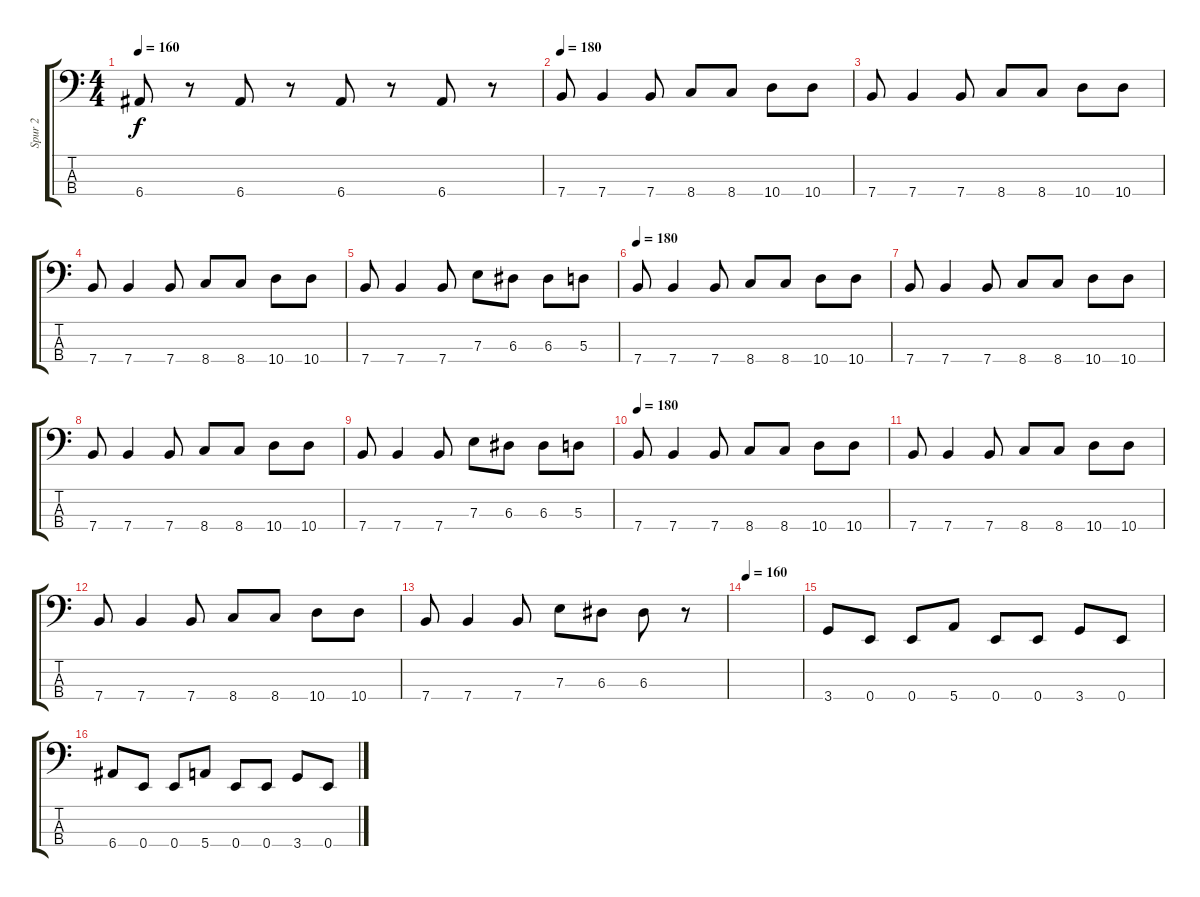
\track ("Spur 2" "Spur 2") {instrument slapbass2}
\staff {score tabs}
\tuning (G2 D2 A1 E1) {hide}
\ts (4 4)
\tempo 160
\clef f4
\ks c
6.4.8{dy f} r.8 6.4.8 r.8 6.4.8 r.8 6.4.8 r.8 |
\tempo 180
7.4.8 7.4.4 7.4.8 8.4.8 8.4.8 10.4.8 10.4.8 |
7.4.8 7.4.4 7.4.8 8.4.8 8.4.8 10.4.8 10.4.8 |
7.4.8 7.4.4 7.4.8 8.4.8 8.4.8 10.4.8 10.4.8 |
7.4.8 7.4.4 7.4.8 7.3.8 6.3.8 6.3.8 5.3.8 |
\tempo 180
7.4.8 7.4.4 7.4.8 8.4.8 8.4.8 10.4.8 10.4.8 |
7.4.8 7.4.4 7.4.8 8.4.8 8.4.8 10.4.8 10.4.8 |
7.4.8 7.4.4 7.4.8 8.4.8 8.4.8 10.4.8 10.4.8 |
7.4.8 7.4.4 7.4.8 7.3.8 6.3.8 6.3.8 5.3.8 |
\tempo 180
7.4.8 7.4.4 7.4.8 8.4.8 8.4.8 10.4.8 10.4.8 |
7.4.8 7.4.4 7.4.8 8.4.8 8.4.8 10.4.8 10.4.8 |
7.4.8 7.4.4 7.4.8 8.4.8 8.4.8 10.4.8 10.4.8 |
7.4.8 7.4.4 7.4.8 7.3.8 6.3.8 6.3.8 r.8 |
\tempo 160
|
3.4.8 0.4.8 0.4.8 5.4.8 0.4.8 0.4.8 3.4.8 0.4.8 |
6.4.8 0.4.8 0.4.8 5.4.8 0.4.8 0.4.8 3.4.8 0.4.8
